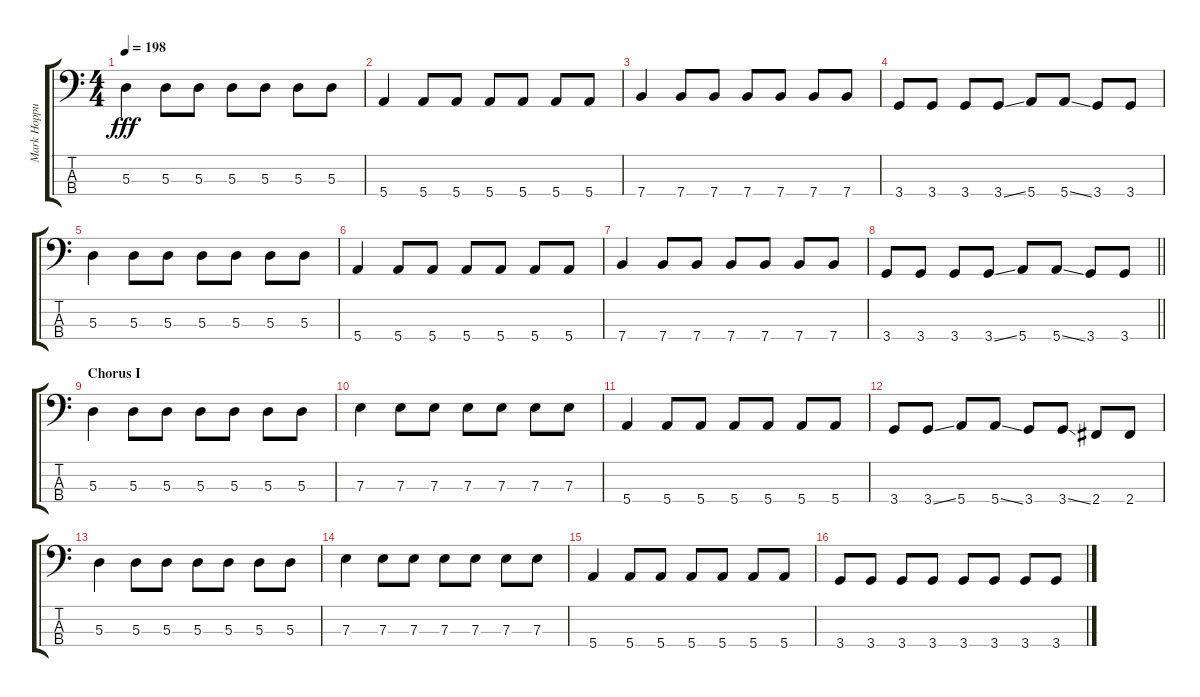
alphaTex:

\track ("Mark Hoppus" "Mark Hoppu") {instrument electricbasspick}
\staff {score tabs}
\tuning (G2 D2 A1 E1) {hide}
\ts (4 4)
\tempo 198
\clef f4
\ks c
5.3.4{dy fff} 5.3.8 5.3.8 5.3.8 5.3.8 5.3.8 5.3.8 |
5.4.4 5.4.8 5.4.8 5.4.8 5.4.8 5.4.8 5.4.8 |
7.4.4 7.4.8 7.4.8 7.4.8 7.4.8 7.4.8 7.4.8 |
3.4.8 3.4.8 3.4.8 3.4{ss}.8 5.4.8 5.4{ss}.8 3.4.8 3.4.8 |
5.3.4 5.3.8 5.3.8 5.3.8 5.3.8 5.3.8 5.3.8 |
5.4.4 5.4.8 5.4.8 5.4.8 5.4.8 5.4.8 5.4.8 |
7.4.4 7.4.8 7.4.8 7.4.8 7.4.8 7.4.8 7.4.8 |
\barLineRight lightlight
3.4.8 3.4.8 3.4.8 3.4{ss}.8 5.4.8 5.4{ss}.8 3.4.8 3.4.8 |
\section ("" "Chorus I")
5.3.4 5.3.8 5.3.8 5.3.8 5.3.8 5.3.8 5.3.8 |
7.3.4 7.3.8 7.3.8 7.3.8 7.3.8 7.3.8 7.3.8 |
5.4.4 5.4.8 5.4.8 5.4.8 5.4.8 5.4.8 5.4.8 |
3.4.8 3.4{ss}.8 5.4.8 5.4{ss}.8 3.4.8 3.4{ss}.8 2.4.8 2.4.8 |
5.3.4 5.3.8 5.3.8 5.3.8 5.3.8 5.3.8 5.3.8 |
7.3.4 7.3.8 7.3.8 7.3.8 7.3.8 7.3.8 7.3.8 |
5.4.4 5.4.8 5.4.8 5.4.8 5.4.8 5.4.8 5.4.8 |
3.4.8 3.4.8 3.4.8 3.4.8 3.4.8 3.4.8 3.4.8 3.4.8
